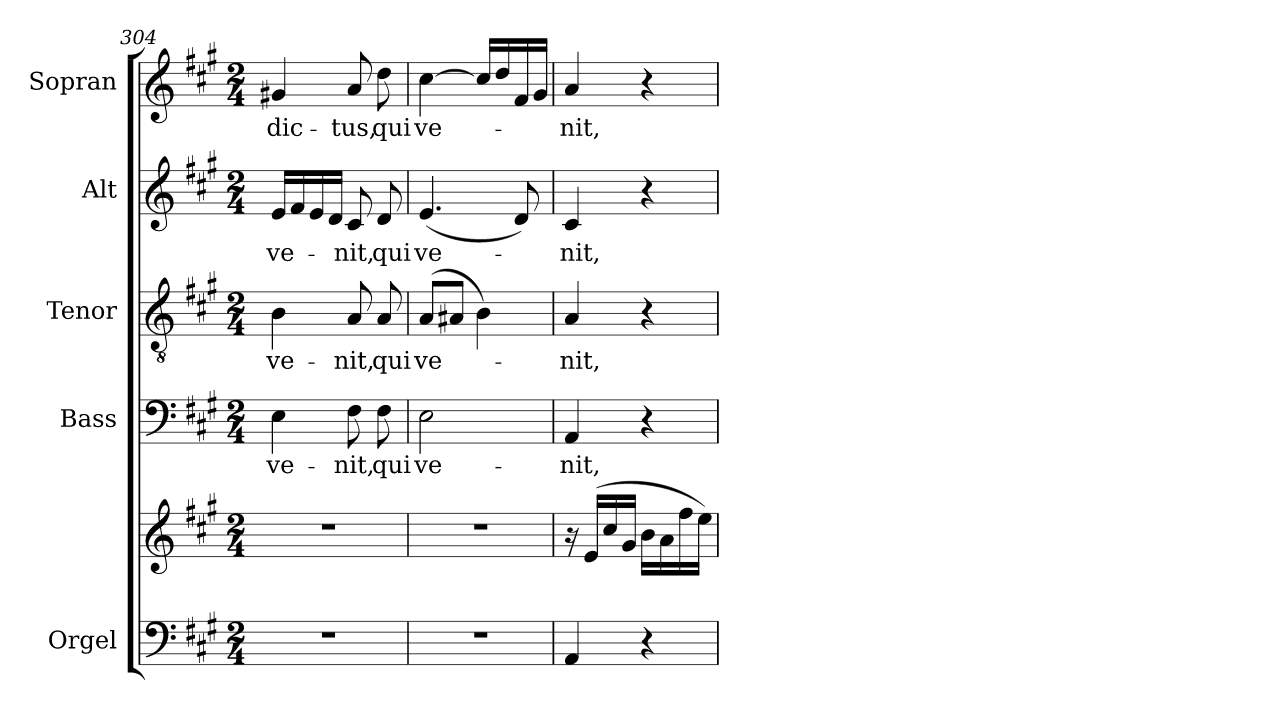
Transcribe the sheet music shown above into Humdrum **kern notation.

**kern	**kern	**kern	**text	**kern	**text	**kern	**text	**kern	**text
*part5	*part5	*part4	*part4	*part3	*part3	*part2	*part2	*part1	*part1
*staff6	*staff5	*staff4	*staff4	*staff3	*staff3	*staff2	*staff2	*staff1	*staff1
*I"Orgel	*	*I"Bass	*	*I"Tenor	*	*I"Alt	*	*I"Sopran	*
*I'Org.	*	*I'B.	*	*I'T.	*	*I'A.	*	*I'S.	*
*clefF4	*clefG2	*clefF4	*	*clefGv2	*	*clefG2	*	*clefG2	*
*k[f#c#g#]	*k[f#c#g#]	*k[f#c#g#]	*	*k[f#c#g#]	*	*k[f#c#g#]	*	*k[f#c#g#]	*
*A:	*A:	*A:	*	*A:	*	*A:	*	*A:	*
*M2/4	*M2/4	*M2/4	*	*M2/4	*	*M2/4	*	*M2/4	*
=304	=304	=304	=304	=304	=304	=304	=304	=304	=304
!	!	!	!LO:LY:b	!	!LO:LY:b	!	!LO:LY:b	!	!LO:LY:b
2r	2r	4E\	ve-	4B\	ve-	16e/LL	ve-	4g#X/	-dic-
.	.	.	.	.	.	16f#/	.	.	.
.	.	.	.	.	.	16e/	.	.	.
.	.	.	.	.	.	16d/JJ	.	.	.
!	!	!	!LO:LY:b	!	!LO:LY:b	!	!LO:LY:b	!	!LO:LY:b
.	.	8F#\	-nit,	8A/	-nit,	8c#/	-nit,	8a/	-tus,
!	!	!	!LO:LY:b	!	!LO:LY:b	!	!LO:LY:b	!	!LO:LY:b
.	.	8F#\	qui	8A/	qui	8d/	qui	8dd\	qui
=305	=305	=305	=305	=305	=305	=305	=305	=305	=305
!	!	!	!LO:LY:b	!	!LO:LY:b	!	!LO:LY:b	!	!LO:LY:b
2r	2r	2E\	ve-	(>8A/L	ve-	(<4.e/	ve-	[4cc#\	ve-
.	.	.	.	8A#X/J	.	.	.	.	.
.	.	.	.	4B\)	.	.	.	16cc#/LL]	.
.	.	.	.	.	.	.	.	16dd/	.
.	.	.	.	.	.	8d/)	.	16f#/	.
.	.	.	.	.	.	.	.	16g#/JJ	.
=306	=306	=306	=306	=306	=306	=306	=306	=306	=306
!	!	!	!LO:LY:b	!	!LO:LY:b	!	!LO:LY:b	!	!LO:LY:b
4AA/	16r	4AA/	-nit,	4A/	-nit,	4c#/	-nit,	4a/	-nit,
.	(>16e/LL	.	.	.	.	.	.	.	.
.	16cc#/	.	.	.	.	.	.	.	.
.	16g#/JJ	.	.	.	.	.	.	.	.
4r	16b\LL	4r	.	4r	.	4r	.	4r	.
.	16a\	.	.	.	.	.	.	.	.
.	16ff#\	.	.	.	.	.	.	.	.
.	16ee\JJ)	.	.	.	.	.	.	.	.
=	=	=	=	=	=	=	=	=	=
*-	*-	*-	*-	*-	*-	*-	*-	*-	*-
